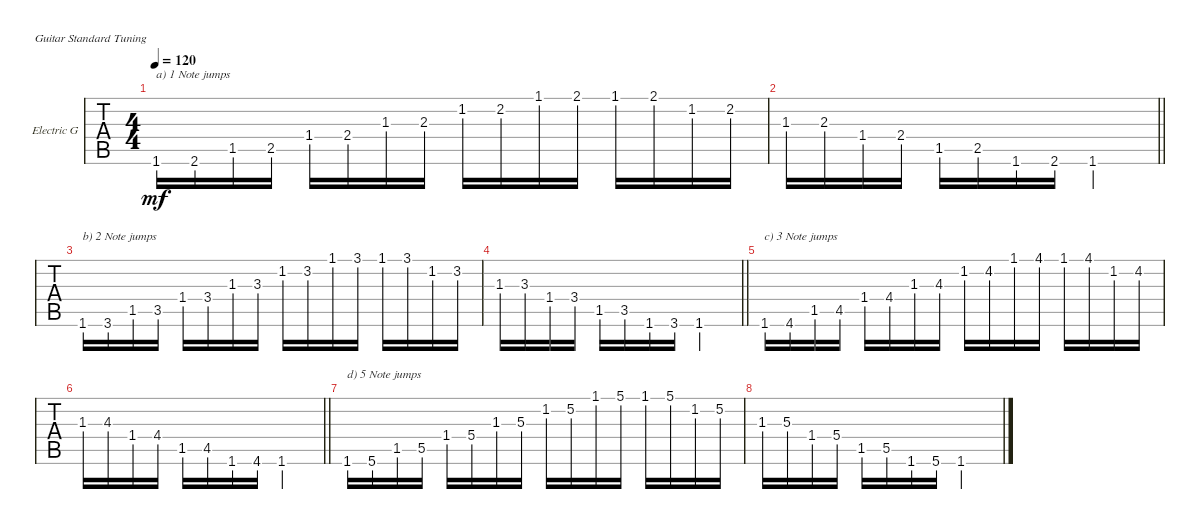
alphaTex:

\defaultSystemsLayout 4
\bracketExtendMode groupsimilarinstruments
\firstSystemTrackNameOrientation horizontal
\otherSystemsTrackNameOrientation horizontal
\track ("Electric Guitar" "Electric G") {instrument electricguitarclean}
\staff {tabs}
\tuning (E4 B3 G3 D3 A2 E2)
\ts (4 4)
\tempo 120
\clef g2
\ks c
1.6.16{txt "a) 1 Note jumps" dy mf instrument electricguitarclean} 2.6.16 1.5.16 2.5.16 1.4.16 2.4.16 1.3.16 2.3.16 1.2.16 2.2.16 1.1.16 2.1.16 1.1.16 2.1.16 1.2.16 2.2.16 |
\barLineRight lightlight
1.3.16 2.3.16 1.4.16 2.4.16 1.5.16 2.5.16 1.6.16 2.6.16 1.6.2 |
1.6.16{txt "b) 2 Note jumps"} 3.6.16 1.5.16 3.5.16 1.4.16 3.4.16 1.3.16 3.3.16 1.2.16 3.2.16 1.1.16 3.1.16 1.1.16 3.1.16 1.2.16 3.2.16 |
\barLineRight lightlight
1.3.16 3.3.16 1.4.16 3.4.16 1.5.16 3.5.16 1.6.16 3.6.16 1.6.2 |
1.6.16{txt "c) 3 Note jumps"} 4.6.16 1.5.16 4.5.16 1.4.16 4.4.16 1.3.16 4.3.16 1.2.16 4.2.16 1.1.16 4.1.16 1.1.16 4.1.16 1.2.16 4.2.16 |
\barLineRight lightlight
1.3.16 4.3.16 1.4.16 4.4.16 1.5.16 4.5.16 1.6.16 4.6.16 1.6.2 |
1.6.16{txt "d) 5 Note jumps"} 5.6.16 1.5.16 5.5.16 1.4.16 5.4.16 1.3.16 5.3.16 1.2.16 5.2.16 1.1.16 5.1.16 1.1.16 5.1.16 1.2.16 5.2.16 |
1.3.16 5.3.16 1.4.16 5.4.16 1.5.16 5.5.16 1.6.16 5.6.16 1.6.2
